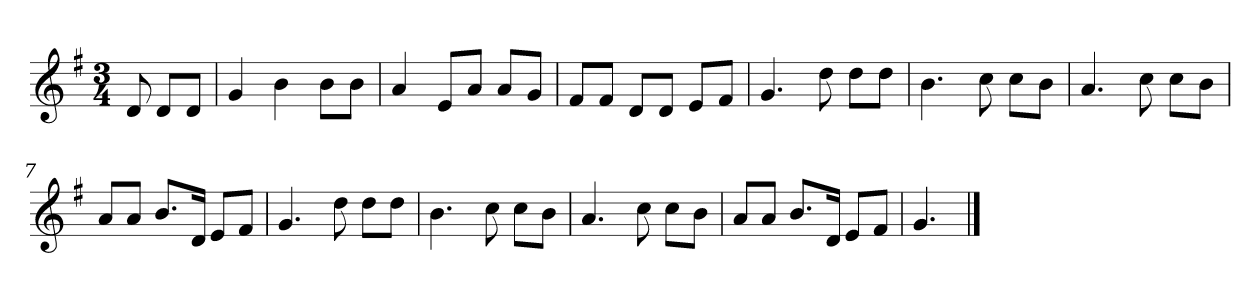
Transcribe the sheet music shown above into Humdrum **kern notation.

**kern
*part1
*staff1
*k[f#]
*M3/4
*MM120
=
8d
8dL
8dJ
=1
4g
4b
8bL
8bJ
=2
4a
8eL
8aJ
8aL
8gJ
=3
8f#L
8f#J
8dL
8dJ
8eL
8f#J
=4
4.g
8dd
8ddL
8ddJ
=5
4.b
8cc
8ccL
8bJ
=6
4.a
8cc
8ccL
8bJ
=7
8aL
8aJ
8.bL
16dJk
8eL
8f#J
=8
4.g
8dd
8ddL
8ddJ
=9
4.b
8cc
8ccL
8bJ
=10
4.a
8cc
8ccL
8bJ
=11
8aL
8aJ
8.bL
16dJk
8eL
8f#J
=12
4.g
==
*-
